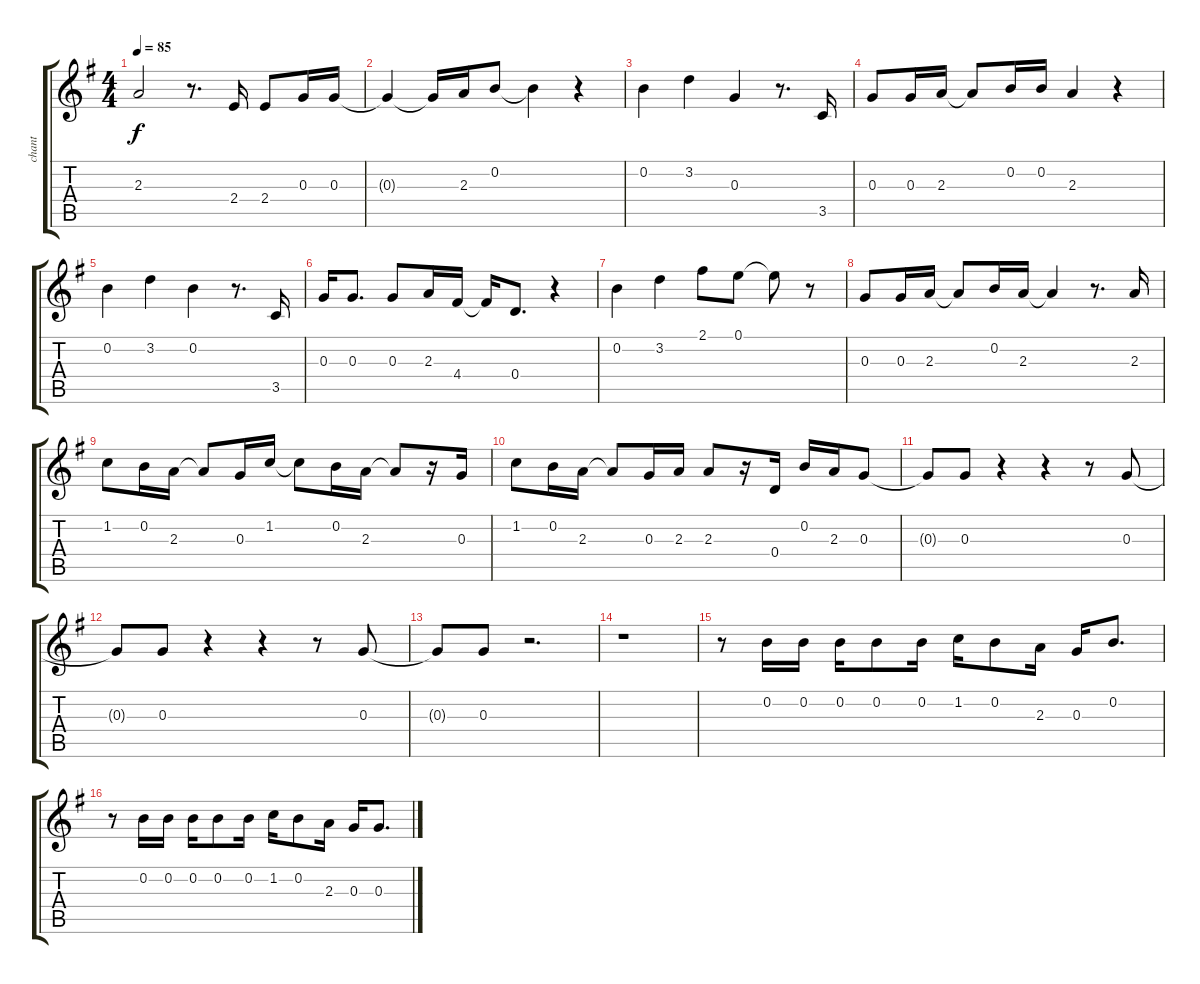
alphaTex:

\track ("chant" "chant") {instrument acousticguitarsteel}
\staff {score tabs}
\tuning (E4 B3 G3 D3 A2 E2) {hide}
\ts (4 4)
\tempo 85
\clef g2
\ks g
2.3.2{dy f} r.8{d} 2.4.16 2.4.8 0.3.16 0.3.16 |
0.3{t}.4 0.3{t}.16 2.3.16 0.2.8 0.2{t}.4 r.4 |
0.2.4 3.2.4 0.3.4 r.8{d} 3.5.16 |
0.3.8 0.3.16 2.3.16 2.3{t}.8 0.2.16 0.2.16 2.3.4 r.4 |
0.2.4 3.2.4 0.2.4 r.8{d} 3.5.16 |
0.3.16 0.3.8{d} 0.3.8 2.3.16 4.4.16 4.4{t}.16 0.4.8{d} r.4 |
0.2.4 3.2.4 2.1.8 0.1.8 0.1{t}.8 r.8 |
0.3.8 0.3.16 2.3.16 2.3{t}.8 0.2.16 2.3.16 2.3{t}.4 r.8{d} 2.3.16 |
1.2.8 0.2.16 2.3.16 2.3{t}.8 0.3.16 1.2.16 1.2{t}.8 0.2.16 2.3.16 2.3{t}.8 r.16 0.3.16 |
1.2.8 0.2.16 2.3.16 2.3{t}.8 0.3.16 2.3.16 2.3.8 r.16 0.4.16 0.2.16 2.3.16 0.3.8 |
0.3{t}.8 0.3.8 r.4 r.4 r.8 0.3.8 |
0.3{t}.8 0.3.8 r.4 r.4 r.8 0.3.8 |
0.3{t}.8 0.3.8 r.2{d} |
r.1 |
r.8 0.2.16 0.2.16 0.2.16 0.2.8 0.2.16 1.2.16 0.2.8 2.3.16 0.3.16 0.2.8{d} |
r.8 0.2.16 0.2.16 0.2.16 0.2.8 0.2.16 1.2.16 0.2.8 2.3.16 0.3.16 0.3.8{d}
